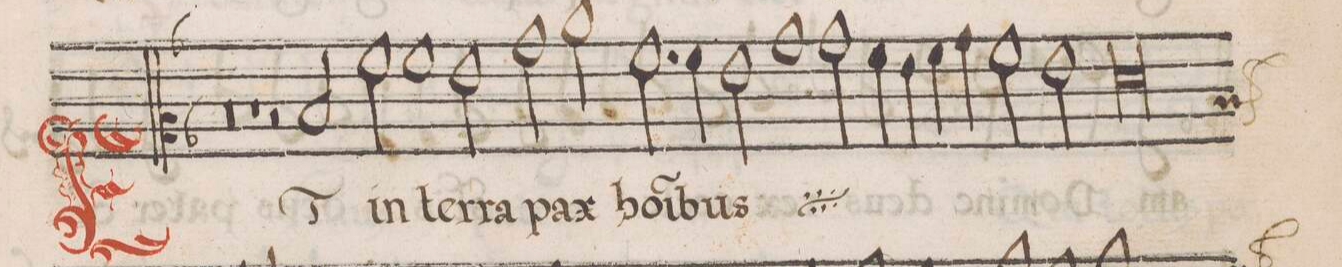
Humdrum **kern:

**kern	**text
*I"CANTVS	*
*clefC2	*
*k[b-]	*
*met(C)	*
*M2/1	*
0r	.
=2-	=2-
1r	.
2r	.
2d/	ET
=3-	=3-
2a\	in
1a\	ter-
2g\	-ra
=4-	=4-
2b-\	pax
2cc\	ho-
2.a\	-(mi-
4a\	-n)i-
=5-	=5-
2g\	-bus
*	*ij
1b-\	pax
2b-\	ho-
=6-	=6-
4a\	-(mi-
4g\	.
4a\	.
4b-\	.
2a\	.
2g\	-n)i-
=7-	=7-
*custos:d	*
0f\	-bus
*	*Xij
=8-	=8-
*-	*-
